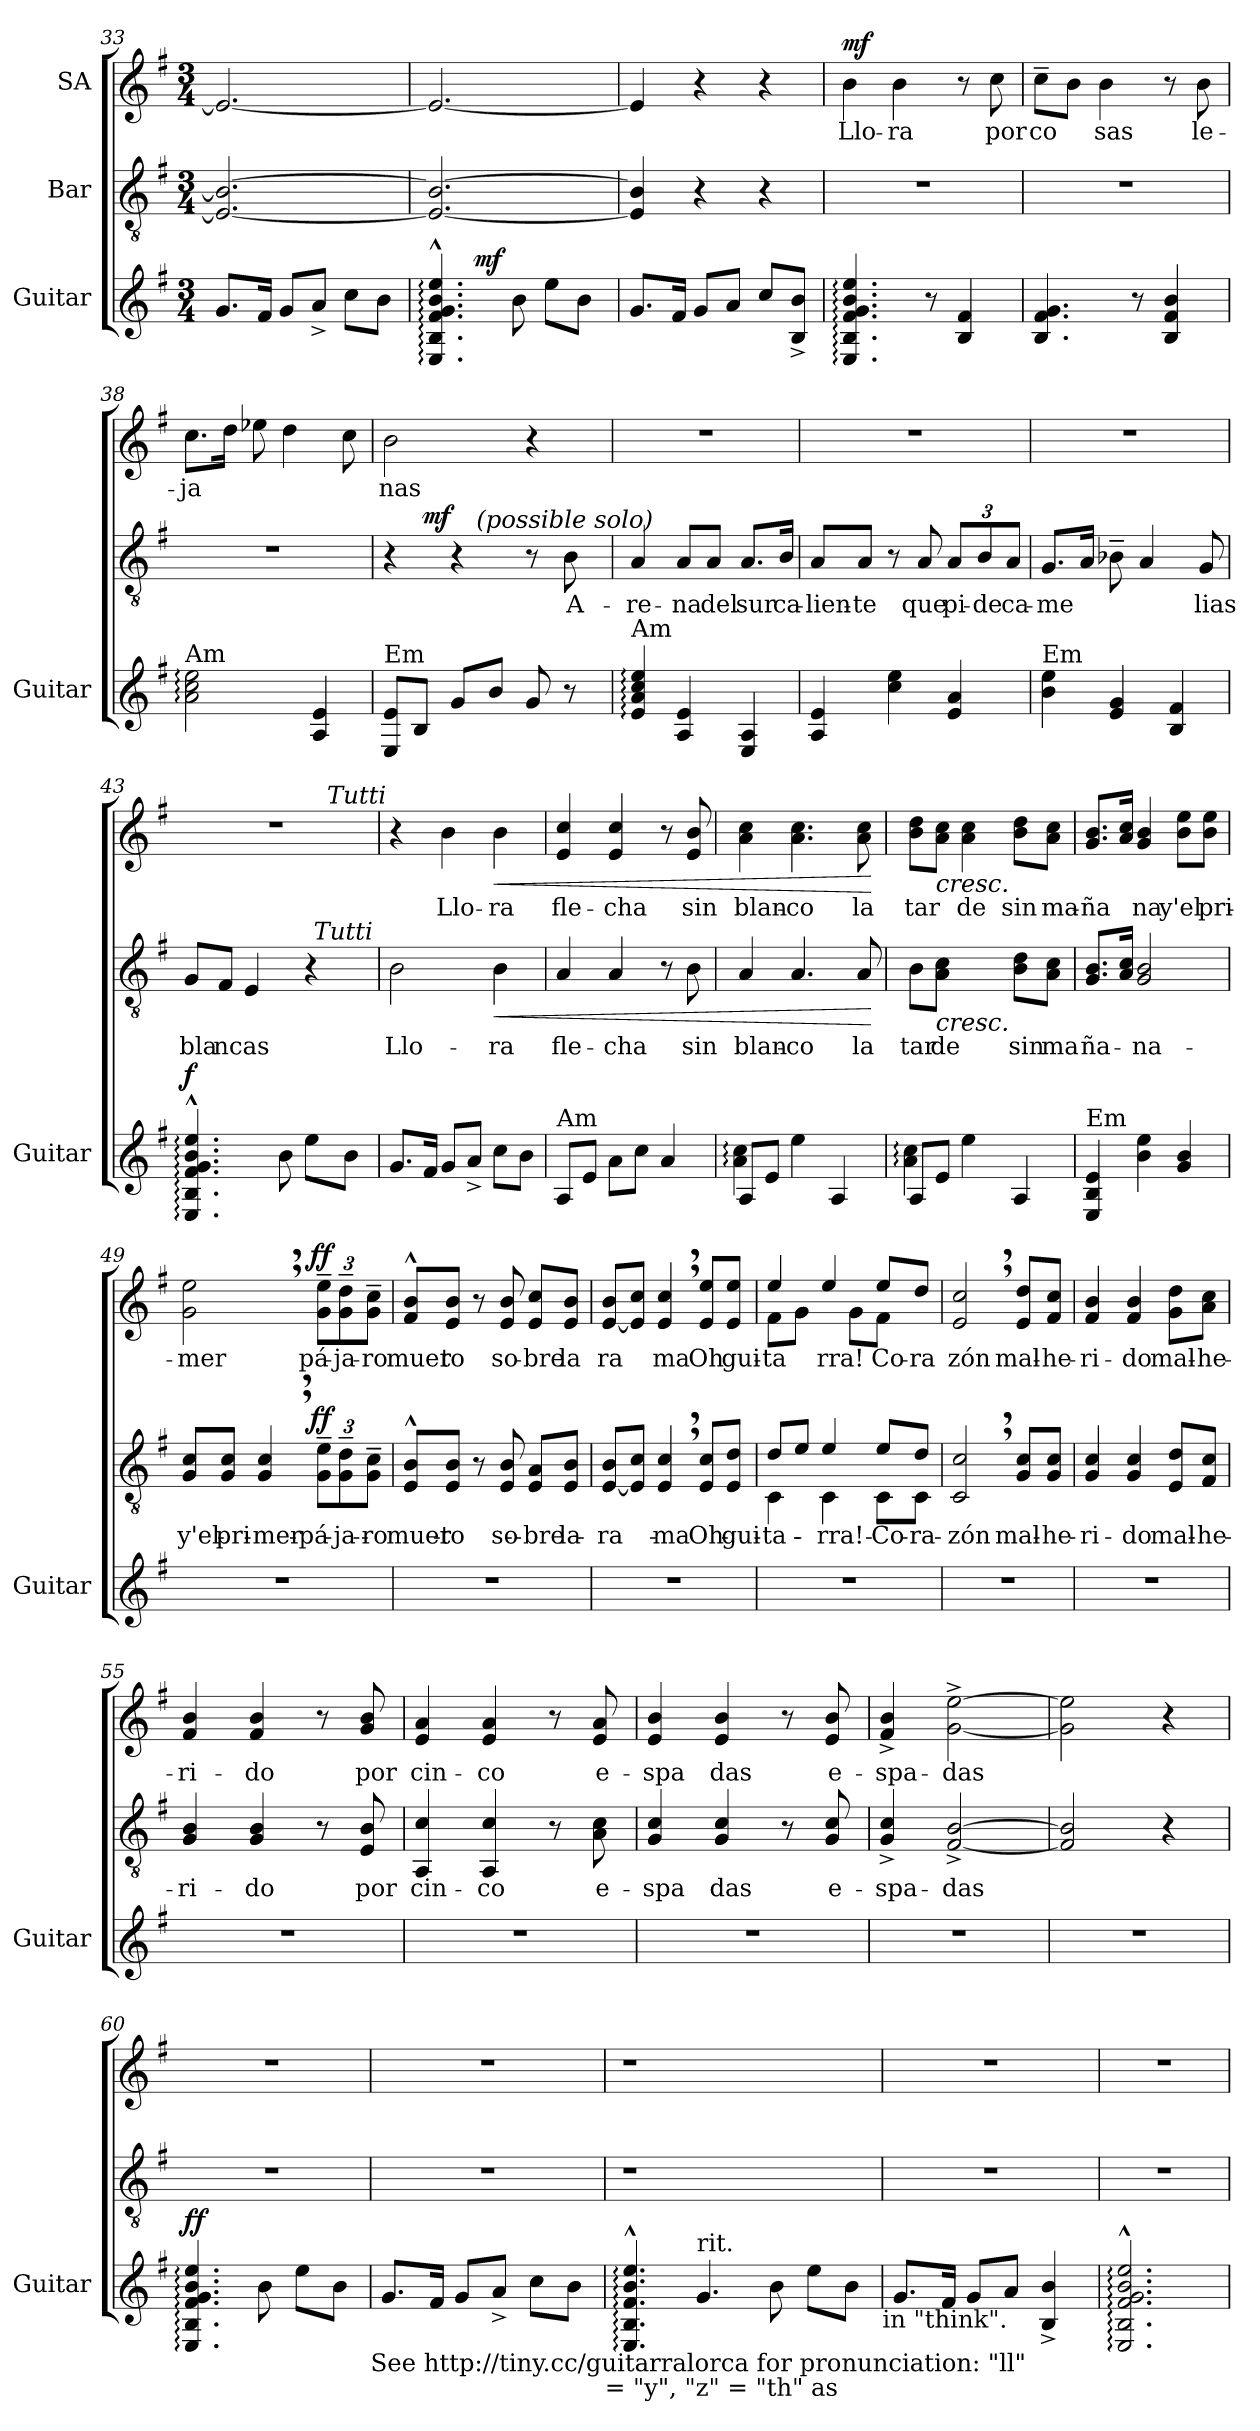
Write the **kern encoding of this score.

**kern	**dynam	**kern	**text	**dynam	**kern	**text	**dynam
*part3	*part3	*part2	*part2	*part2	*part1	*part1	*part1
*staff3	*staff3	*staff2	*staff2	*staff2	*staff1	*staff1	*staff1
*I"Guitar	*	*I"Bar	*	*	*I"SA	*	*
*I'Guitar	*	*	*	*	*	*	*
*clefG2	*	*clefGv2	*	*	*clefG2	*	*
*ITrd7c12	*	*	*	*	*	*	*
*k[f#]	*	*k[f#]	*	*	*k[f#]	*	*
*G:	*	*G:	*	*	*G:	*	*
*M3/4	*	*M3/4	*	*	*M3/4	*	*
=33	=33	=33	=33	=33	=33	=33	=33
8.G/L	.	2.E/_ 2.B/_	.	.	2.e/_	.	.
16F#/Jk	.	.	.	.	.	.	.
8G/L	.	.	.	.	.	.	.
8A^</J	.	.	.	.	.	.	.
8c\L	.	.	.	.	.	.	.
8B\J	.	.	.	.	.	.	.
=34	=34	=34	=34	=34	=34	=34	=34
*^	*	*	*	*	*	*	*
4.EE/:^^< 4.BB/:^^< 4.F#/:^^< 4.G/:^^< 4.B/:^^< 4.e/:^^<	8..ryy	.	2.E/_ 2.B/_	.	.	2.e/_	.	.
!	!	!LO:DY:a	!	!	!	!	!	!
.	2ryy	mf	.	.	.	.	.	.
8B\	.	.	.	.	.	.	.	.
8e\L	.	.	.	.	.	.	.	.
8B\J	.	.	.	.	.	.	.	.
.	32ryy	.	.	.	.	.	.	.
*v	*v	*	*	*	*	*	*	*
!!LO:PB:g=z
=35	=35	=35	=35	=35	=35	=35	=35
8.G/L	.	4E/] 4B/]	.	.	4e/]	.	.
16F#/Jk	.	.	.	.	.	.	.
8G/L	.	4r	.	.	4r	.	.
8A/J	.	.	.	.	.	.	.
8c/L	.	4r	.	.	4r	.	.
8BB/^< 8B/^<J	.	.	.	.	.	.	.
=36	=36	=36	=36	=36	=36	=36	=36
!	!	!LO:N:vis=1	!	!	!	!LO:LY:b	!LO:DY:a
4.EE/: 4.BB/: 4.F#/: 4.G/: 4.B/: 4.e/:	.	2.r	.	.	4b\	Llo-	mf
!	!	!	!	!	!	!LO:LY:b:rj	!
.	.	.	.	.	4b\	-ra	.
8r	.	.	.	.	.	.	.
4BB/ 4F#/	.	.	.	.	8r	.	.
!	!	!	!	!	!	!LO:LY:b	!
.	.	.	.	.	8cc\	por	.
=37	=37	=37	=37	=37	=37	=37	=37
!	!	!LO:N:vis=1	!	!	!	!LO:LY:b	!
4.BB/ 4.F#/ 4.G/	.	2.r	.	.	8cc~>\L	co	.
.	.	.	.	.	8b\J	.	.
!	!	!	!	!	!	!LO:LY:b	!
.	.	.	.	.	4b\	sas	.
8r	.	.	.	.	.	.	.
4BB/ 4F#/ 4B/	.	.	.	.	8r	.	.
!	!	!	!	!	!	!LO:LY:b	!
.	.	.	.	.	8b\	le-	.
=38	=38	=38	=38	=38	=38	=38	=38
!LO:TX:a:t=Am	!	!	!	!	!	!	!
!	!	!LO:N:vis=1	!	!	!	!LO:LY:b	!
2A\: 2c\: 2e\:	.	2.r	.	.	8.cc\L	-ja	.
.	.	.	.	.	16dd\Jk	.	.
.	.	.	.	.	8ee-X\	.	.
.	.	.	.	.	4dd\	.	.
4AA/ 4E/	.	.	.	.	.	.	.
.	.	.	.	.	8cc\	.	.
=39	=39	=39	=39	=39	=39	=39	=39
!LO:TX:a:t=Em	!	!	!	!	!	!	!
!	!	!	!	!	!	!LO:LY:b	!
*	*	*^	*	*	*	*	*
*	*	*	*^	*	*	*	*	*
8EE/ 8E/L	.	4r	12..ryy	4ryy	.	.	2b\	nas	.
8BB/J	.	.	.	.	.	.	.	.	.
!	!	!	!	!	!	!LO:DY:a	!	!	!
.	.	.	3ryy	.	.	mf	.	.	.
8G/L	.	4r	.	16.ryy	.	.	.	.	.
!	!	!	!	!LO:TX:a:i:t=(possible solo)	!	!	!	!	!
.	.	.	.	4ryy	.	.	.	.	.
8B/J	.	.	.	.	.	.	.	.	.
.	.	.	6ryy	.	.	.	.	.	.
8G/	.	8r	.	.	.	.	4r	.	.
.	.	.	.	8ryy	.	.	.	.	.
!	!	!	!	!	!LO:LY:b	!	!	!	!
8r	.	8B\	.	.	A-	.	.	.	.
.	.	.	12ryy	.	.	.	.	.	.
.	.	.	.	32ryy	.	.	.	.	.
.	.	.	48ryy	.	.	.	.	.	.
=40	=40	=40	=40	=40	=40	=40	=40	=40	=40
!LO:TX:a:t=Am	!	!	!	!	!	!	!	!	!
!	!	!	!	!	!LO:LY:b	!	!LO:N:vis=1	!	!
*	*	*v	*v	*v	*	*	*	*	*
4E/: 4A/: 4c/: 4e/:	.	4A/	-re-	.	2.r	.	.
!	!	!	!LO:LY:b	!	!	!	!
4AA/ 4E/	.	8A/L	-na	.	.	.	.
!	!	!	!LO:LY:b	!	!	!	!
.	.	8A/J	del	.	.	.	.
!	!	!	!LO:LY:b	!	!	!	!
4EE/ 4AA/	.	8.A/L	sur	.	.	.	.
!	!	!	!LO:LY:b	!	!	!	!
.	.	16B/Jk	ca-	.	.	.	.
!!LO:LB:g=z
=41	=41	=41	=41	=41	=41	=41	=41
!	!	!	!LO:LY:b	!	!LO:N:vis=1	!	!
4AA/ 4E/	.	8A/L	-lien-	.	2.r	.	.
!	!	!	!LO:LY:b:rj	!	!	!	!
.	.	8A/J	-te	.	.	.	.
4c\ 4e\	.	8r	.	.	.	.	.
!	!	!	!LO:LY:b	!	!	!	!
.	.	8A/	que	.	.	.	.
*	*	*Xbrackettup	*	*	*	*	*
!	!	!	!LO:LY:b	!	!	!	!
4E/ 4A/	.	12A/L	pi-	.	.	.	.
!	!	!	!LO:LY:b:rj	!	!	!	!
.	.	12B/	-de	.	.	.	.
!	!	!	!LO:LY:b	!	!	!	!
.	.	12A/J	ca-	.	.	.	.
=42	=42	=42	=42	=42	=42	=42	=42
!LO:TX:a:t=Em	!	!	!	!	!	!	!
!	!	!	!LO:LY:b	!	!LO:N:vis=1	!	!
4B\ 4e\	.	8.G/L	-me	.	2.r	.	.
.	.	16A/Jk	.	.	.	.	.
4E/ 4G/	.	8B-X~>\	.	.	.	.	.
.	.	4A/	.	.	.	.	.
4BB/ 4F#/	.	.	.	.	.	.	.
!	!	!	!LO:LY:b	!	!	!	!
.	.	8G/	lias	.	.	.	.
=43	=43	=43	=43	=43	=43	=43	=43
!	!LO:DY:a	!	!LO:LY:b	!	!LO:N:vis=1	!	!
*	*	*^	*	*	*^	*	*
4.EE/:^^< 4.BB/:^^< 4.F#/:^^< 4.G/:^^< 4.B/:^^< 4.e/:^^<	f	8G/L	3ryy	bla	.	2.r	2ryy	.	.
!	!	!	!	!LO:LY:b	!	!	!	!	!
.	.	8F#/J	.	ncas	.	.	.	.	.
.	.	4E/	.	.	.	.	.	.	.
.	.	.	6ryy	.	.	.	.	.	.
8B\	.	.	.	.	.	.	.	.	.
8e\L	.	4r	48ryy	.	.	.	16ryy	.	.
!	!	!	!LO:TX:a:i:t=Tutti	!	!	!	!	!	!
.	.	.	6ryy	.	.	.	.	.	.
!	!	!	!	!	!	!	!LO:TX:a:i:t=Tutti	!	!
.	.	.	.	.	.	.	8.ryy	.	.
8B\J	.	.	.	.	.	.	.	.	.
.	.	.	24.ryy	.	.	.	.	.	.
=44	=44	=44	=44	=44	=44	=44	=44	=44	=44
!	!	!	!	!LO:LY:b	!	!	!	!	!
*	*	*v	*v	*	*	*	*	*	*
*	*	*	*	*	*v	*v	*	*
8.G/L	.	2B\	Llo-	.	4r	.	.
16F#/Jk	.	.	.	.	.	.	.
!	!	!	!	!	!	!LO:LY:b	!
8G/L	.	.	.	.	4b\	Llo-	.
8A^</J	.	.	.	.	.	.	.
!	!	!	!LO:LY:b	!LO:HP:b	!	!LO:LY:b	!LO:HP:b
8c\L	.	4B\	-ra	<	4b\	-ra	<
8B\J	.	.	.	.	.	.	.
=45	=45	=45	=45	=45	=45	=45	=45
!LO:TX:a:t=Am	!	!	!	!	!	!	!
!	!	!	!LO:LY:b	!	!	!LO:LY:b	!
8AA/L	.	4A/	fle-	.	4e/ 4cc/	fle-	.
8E/J	.	.	.	.	.	.	.
!	!	!	!LO:LY:b	!	!	!LO:LY:b	!
8A\L	.	4A/	-cha	.	4e/ 4cc/	-cha	.
8c\J	.	.	.	.	.	.	.
4A/	.	8r	.	.	8r	.	.
!	!	!	!LO:LY:b	!	!	!LO:LY:b	!
.	.	8B\	sin	.	8e/ 8b/	sin	.
=46	=46	=46	=46	=46	=46	=46	=46
*^	*	*	*	*	*	*	*
!	!	!	!	!LO:LY:b	!	!	!LO:LY:b	!
8AA/L	4A\: 4c\:	.	4A/	blan-	.	4a\ 4cc\	blan-	.
8E/J	.	.	.	.	.	.	.	.
!	!	!	!	!LO:LY:b	!	!	!LO:LY:b	!
4e:\	4ryy	.	4.A/	-co	.	4.a\ 4.cc\	-co	.
4ryy	4AA/	.	.	.	.	.	.	.
!	!	!	!	!LO:LY:b	!	!	!LO:LY:b	!
.	.	.	8A/	la	.	8a\ 8cc\	la	.
*v	*v	*	*	*	*	*	*	*
.	.	.	.	[	.	.	[
!!LO:LB:g=z
=47	=47	=47	=47	=47	=47	=47	=47
*^	*	*	*	*	*	*	*
!	!	!	!	!LO:LY:b	!	!	!LO:LY:b	!
*	*	*	*^	*	*	*	*	*
8AA/L	4A\: 4c\:	.	8B\L	8ryy	tar	.	8b\ 8dd\L	tar	.
!	!	!	!	!	!LO:LY:b	!LO:HP:b	!	!	!LO:HP:b
8E/J	.	.	8A\ 8c\J	4A\ 4c\	de	<	8a\ 8cc\J	.	<
!	!	!	!	!	!	!	!	!LO:LY:b	!
4e:\	4ryy	.	2ryy	.	.	.	4a\ 4cc\	de	.
.	.	.	.	8ryy	.	.	.	.	.
!	!	!	!	!	!LO:LY:b	!	!	!LO:LY:b	!
4ryy	4AA/	.	.	8B\ 8d\L	sin	.	8b\ 8dd\L	sin	.
!	!	!	!	!	!LO:LY:b	!	!	!LO:LY:b	!
.	.	.	.	8A\ 8c\J	ma-	.	8a\ 8cc\J	ma-	.
*v	*v	*	*	*	*	*	*	*	*
=48	=48	=48	=48	=48	=48	=48	=48	=48
!LO:TX:a:t=Em	!	!	!	!	!	!	!	!
!	!	!	!	!LO:LY:b	!	!	!LO:LY:b	!
*	*	*v	*v	*	*	*	*	*
4EE/ 4BB/ 4E/	.	8.G/ 8.B/L	-ña	.	8.g/ 8.b/L	-ña	.
.	.	16A/ 16c/Jk	.	.	16a/ 16cc/Jk	.	.
!	!	!	!LO:LY:b	!	!	!LO:LY:b	!
4B\ 4e\	.	2G/ 2B/	na	.	4g/ 4b/	na	.
!	!	!	!	!	!	!LO:LY:b	!
4G/ 4B/	.	.	.	.	8b\ 8ee\L	y'el	.
!	!	!	!	!	!	!LO:LY:b	!
.	.	.	.	.	8b\ 8ee\J	pri-	.
=49	=49	=49	=49	=49	=49	=49	=49
!LO:N:vis=1	!	!	!LO:LY:b	!	!	!LO:LY:b	!
*	*	*^	*	*	*^	*	*
2.r	.	8G/ 8c/L	3ryy	y'el	.	2g\,> 2ee\,>	3ryy	-mer	.
!	!	!	!	!LO:LY:b	!	!	!	!	!
.	.	8G/ 8c/J	.	pri-	.	.	.	.	.
!	!	!	!	!LO:LY:b:rj	!	!	!	!	!
.	.	4G/,> 4c/,>	.	-mer	.	.	.	.	.
.	.	.	12...ryy	.	.	.	12...ryy	.	.
!	!	!	!	!	!LO:DY:a	!	!	!	!LO:DY:a
.	.	.	6ryy	.	ff	.	6ryy	.	ff
!	!	!	!	!LO:LY:b	!	!	!	!	!
*	*	*	*	*	*	*Xbrackettup	*	*	*
!	!	!	!	!	!	!	!	!LO:LY:b	!
.	.	12G\~> 12e\~>L	.	pá-	[	12g\~> 12ee\~>L	.	pá-	[
!	!	!	!	!LO:LY:b	!	!	!	!LO:LY:b	!
.	.	12G\~> 12d\~>	.	-ja-	.	12g\~> 12dd\~>	.	-ja-	.
.	.	.	12ryy	.	.	.	12ryy	.	.
!	!	!	!	!LO:LY:b:rj	!	!	!	!LO:LY:b:rj	!
.	.	12G\~> 12c\~>J	.	-ro	.	12g\~> 12cc\~>J	.	-ro	.
.	.	.	96ryy	.	.	.	96ryy	.	.
=50	=50	=50	=50	=50	=50	=50	=50	=50	=50
!LO:N:vis=1	!	!	!	!LO:LY:b	!	!	!	!LO:LY:b	!
*	*	*v	*v	*	*	*	*	*	*
*	*	*	*	*	*v	*v	*	*
2.r	.	8E/^^< 8B/^^<L	muer	.	8f#/^^< 8b/^^<L	muer	.
!	!	!	!LO:LY:b	!	!	!LO:LY:b	!
.	.	8E/ 8B/J	to	.	8e/ 8b/J	to	.
.	.	8r	.	.	8r	.	.
!	!	!	!LO:LY:b	!	!	!LO:LY:b	!
.	.	8E/ 8B/	so-	.	8e/ 8b/	so-	.
!	!	!	!LO:LY:b:rj	!	!	!LO:LY:b:rj	!
.	.	8E/ 8A/L	-bre	.	8e/ 8cc/L	-bre	.
!	!	!	!LO:LY:b	!	!	!LO:LY:b	!
.	.	8E/ 8B/J	la	.	8e/ 8b/J	la	.
=51	=51	=51	=51	=51	=51	=51	=51
!LO:N:vis=1	!	!	!LO:LY:b	!	!	!LO:LY:b	!
2.r	.	[<8E/ 8B/L	ra	.	[<8e/ 8b/L	ra	.
.	.	8E/] 8c/J	.	.	8e/] 8cc/J	.	.
!	!	!	!LO:LY:b	!	!	!LO:LY:b	!
.	.	4E/,> 4c/,>	ma	.	4e/,> 4cc/,>	ma	.
!	!	!	!LO:LY:b	!	!	!LO:LY:b	!
.	.	8E/ 8c/L	Oh	.	8e/ 8ee/L	Oh	.
!	!	!	!LO:LY:b	!	!	!LO:LY:b	!
.	.	8E/ 8d/J	gui-	.	8e/ 8ee/J	gui-	.
!!LO:PB:g=z
=52	=52	=52	=52	=52	=52	=52	=52
!LO:N:vis=1	!	!	!LO:LY:b	!	!	!LO:LY:b	!
*	*	*^	*	*	*^	*	*
*	*	*	*	*	*	*	*^	*	*
*	*	*	*	*	*	*	*	*^	*	*
2.r	.	8d/L	4C\	-ta-	.	4ee/	8f#\L	8ryy	4.ryy	-ta	.
.	.	8e/J	.	.	.	.	8g\J	4g\	.	.	.
!	!	!	!	!LO:LY:b	!	!	!	!	!	!LO:LY:b	!
.	.	4e/	4C\	-rra!	.	2ryy	4ee/	.	.	rra!	.
.	.	.	.	.	.	.	.	8ryy	8g\L	.	.
!	!	!	!	!LO:LY:b	!	!	!	!	!	!LO:LY:b	!
.	.	8e/L	8C\L	Co-	.	.	4ryy	8ee/L	8f#\J	Co-	.
!	!	!	!	!LO:LY:b:rj	!	!	!	!	!	!LO:LY:b:rj	!
.	.	8d/J	8C\J	-ra-	.	.	.	8dd/J	8ryy	-ra-	.
=53	=53	=53	=53	=53	=53	=53	=53	=53	=53	=53	=53
!LO:N:vis=1	!	!	!	!LO:LY:b	!	!	!	!	!	!LO:LY:b	!
*	*	*v	*v	*	*	*	*	*	*	*	*
*	*	*	*	*	*v	*v	*v	*v	*	*
2.r	.	2C/,> 2c/,>	-zón	.	2e/,> 2cc/,>	-zón	.
!	!	!	!LO:LY:b	!	!	!LO:LY:b	!
.	.	8G/ 8c/L	mal-	.	8e/ 8dd/L	mal-	.
!	!	!	!LO:LY:b:rj	!	!	!LO:LY:b:rj	!
.	.	8G/ 8c/J	-he-	.	8f#/ 8cc/J	-he-	.
=54	=54	=54	=54	=54	=54	=54	=54
!LO:N:vis=1	!	!	!LO:LY:b	!	!	!LO:LY:b	!
2.r	.	4G/ 4c/	-ri-	.	4f#/ 4b/	-ri-	.
!	!	!	!LO:LY:b	!	!	!LO:LY:b	!
.	.	4G/ 4c/	-do	.	4f#/ 4b/	-do	.
!	!	!	!LO:LY:b	!	!	!LO:LY:b	!
.	.	8E/ 8d/L	mal-	.	8g\ 8dd\L	mal-	.
!	!	!	!LO:LY:b:rj	!	!	!LO:LY:b:rj	!
.	.	8F#/ 8c/J	-he-	.	8a\ 8cc\J	-he-	.
=55	=55	=55	=55	=55	=55	=55	=55
!LO:N:vis=1	!	!	!LO:LY:b	!	!	!LO:LY:b	!
2.r	.	4G/ 4B/	-ri-	.	4f#/ 4b/	-ri-	.
!	!	!	!LO:LY:b	!	!	!LO:LY:b	!
.	.	4G/ 4B/	-do	.	4f#/ 4b/	-do	.
.	.	8r	.	.	8r	.	.
!	!	!	!LO:LY:b	!	!	!LO:LY:b	!
.	.	8E/ 8B/	por	.	8g/ 8b/	por	.
=56	=56	=56	=56	=56	=56	=56	=56
!LO:N:vis=1	!	!	!LO:LY:b	!	!	!LO:LY:b	!
2.r	.	4AA/ 4c/	cin-	.	4e/ 4a/	cin-	.
!	!	!	!LO:LY:b	!	!	!LO:LY:b	!
.	.	4AA/ 4c/	-co	.	4e/ 4a/	-co	.
.	.	8r	.	.	8r	.	.
!	!	!	!LO:LY:b	!	!	!LO:LY:b	!
.	.	8A\ 8c\	e-	.	8e/ 8a/	e-	.
=57	=57	=57	=57	=57	=57	=57	=57
!LO:N:vis=1	!	!	!LO:LY:b	!	!	!LO:LY:b	!
2.r	.	4G/ 4c/	-spa	.	4e/ 4b/	-spa	.
!	!	!	!LO:LY:b	!	!	!LO:LY:b	!
.	.	4G/ 4c/	das	.	4e/ 4b/	das	.
.	.	8r	.	.	8r	.	.
!	!	!	!LO:LY:b	!	!	!LO:LY:b	!
.	.	8G/ 8c/	e-	.	8e/< 8b/<	e-	.
!!LO:LB:g=z
=58	=58	=58	=58	=58	=58	=58	=58
!LO:N:vis=1	!	!	!LO:LY:b	!	!	!LO:LY:b	!
2.r	.	4G/^< 4c/^<	-spa-	.	4f#/^< 4b/^<	-spa-	.
!	!	!	!LO:LY:b	!	!	!LO:LY:b	!
.	.	[<2F#/^< [>2B/^<	-das	.	[<2g\^> [>2ee\^>	-das	.
=59	=59	=59	=59	=59	=59	=59	=59
!LO:N:vis=1	!	!	!	!	!	!	!
2.r	.	2F#/] 2B/]	.	.	2g\] 2ee\]	.	.
.	.	4r	.	.	4r	.	.
=60	=60	=60	=60	=60	=60	=60	=60
!	!LO:DY:a	!LO:N:vis=1	!	!	!LO:N:vis=1	!	!
4.EE/: 4.BB/: 4.F#/: 4.G/: 4.B/: 4.e/:	ff	2.r	.	.	2.r	.	.
8B\	.	.	.	.	.	.	.
8e\L	.	.	.	.	.	.	.
8B\J	.	.	.	.	.	.	.
!LO:TX:b:t=See http&colon;//tiny.cc/guitarralorca for pronunciation&colon; "ll"	!	!	!	!	!	!	!
=61	=61	=61	=61	=61	=61	=61	=61
!	!	!LO:N:vis=1	!	!	!LO:N:vis=1	!	!
8.G/L	.	2.r	.	.	2.r	.	.
16F#/Jk	.	.	.	.	.	.	.
8G/L	.	.	.	.	.	.	.
8A^</J	.	.	.	.	.	.	.
8c\L	.	.	.	.	.	.	.
8B\J	.	.	.	.	.	.	.
!LO:TX:b:t== "y", "z" = "th" as	!	!	!	!	!	!	!
=62	=62	=62	=62	=62	=62	=62	=62
!	!	!LO:N:vis=1	!	!	!LO:N:vis=1	!	!
4.EE/:^^< 4.BB/:^^< 4.F#/:^^< 4.B/:^^< 4.e/:^^<	.	2.r	.	.	2.r	.	.
!LO:TX:a:t=rit.	!	!	!	!	!	!	!
4.G/	.	.	.	.	.	.	.
8B\	.	4.ryy	.	.	4.ryy	.	.
8e\L	.	.	.	.	.	.	.
8B\J	.	.	.	.	.	.	.
!LO:TX:b:t=in "think".	!	!	!	!	!	!	!
=63	=63	=63	=63	=63	=63	=63	=63
!	!	!LO:N:vis=1	!	!	!LO:N:vis=1	!	!
8.G/L	.	2.r	.	.	2.r	.	.
16F#/Jk	.	.	.	.	.	.	.
8G/L	.	.	.	.	.	.	.
8A/J	.	.	.	.	.	.	.
4BB/^< 4B/^<	.	.	.	.	.	.	.
=64	=64	=64	=64	=64	=64	=64	=64
!	!	!LO:N:vis=1	!	!	!LO:N:vis=1	!	!
2.EE/:^^< 2.BB/:^^< 2.F#/:^^< 2.G/:^^< 2.B/:^^< 2.e/:^^<	.	2.r	.	.	2.r	.	.
=	=	=	=	=	=	=	=
*-	*-	*-	*-	*-	*-	*-	*-
